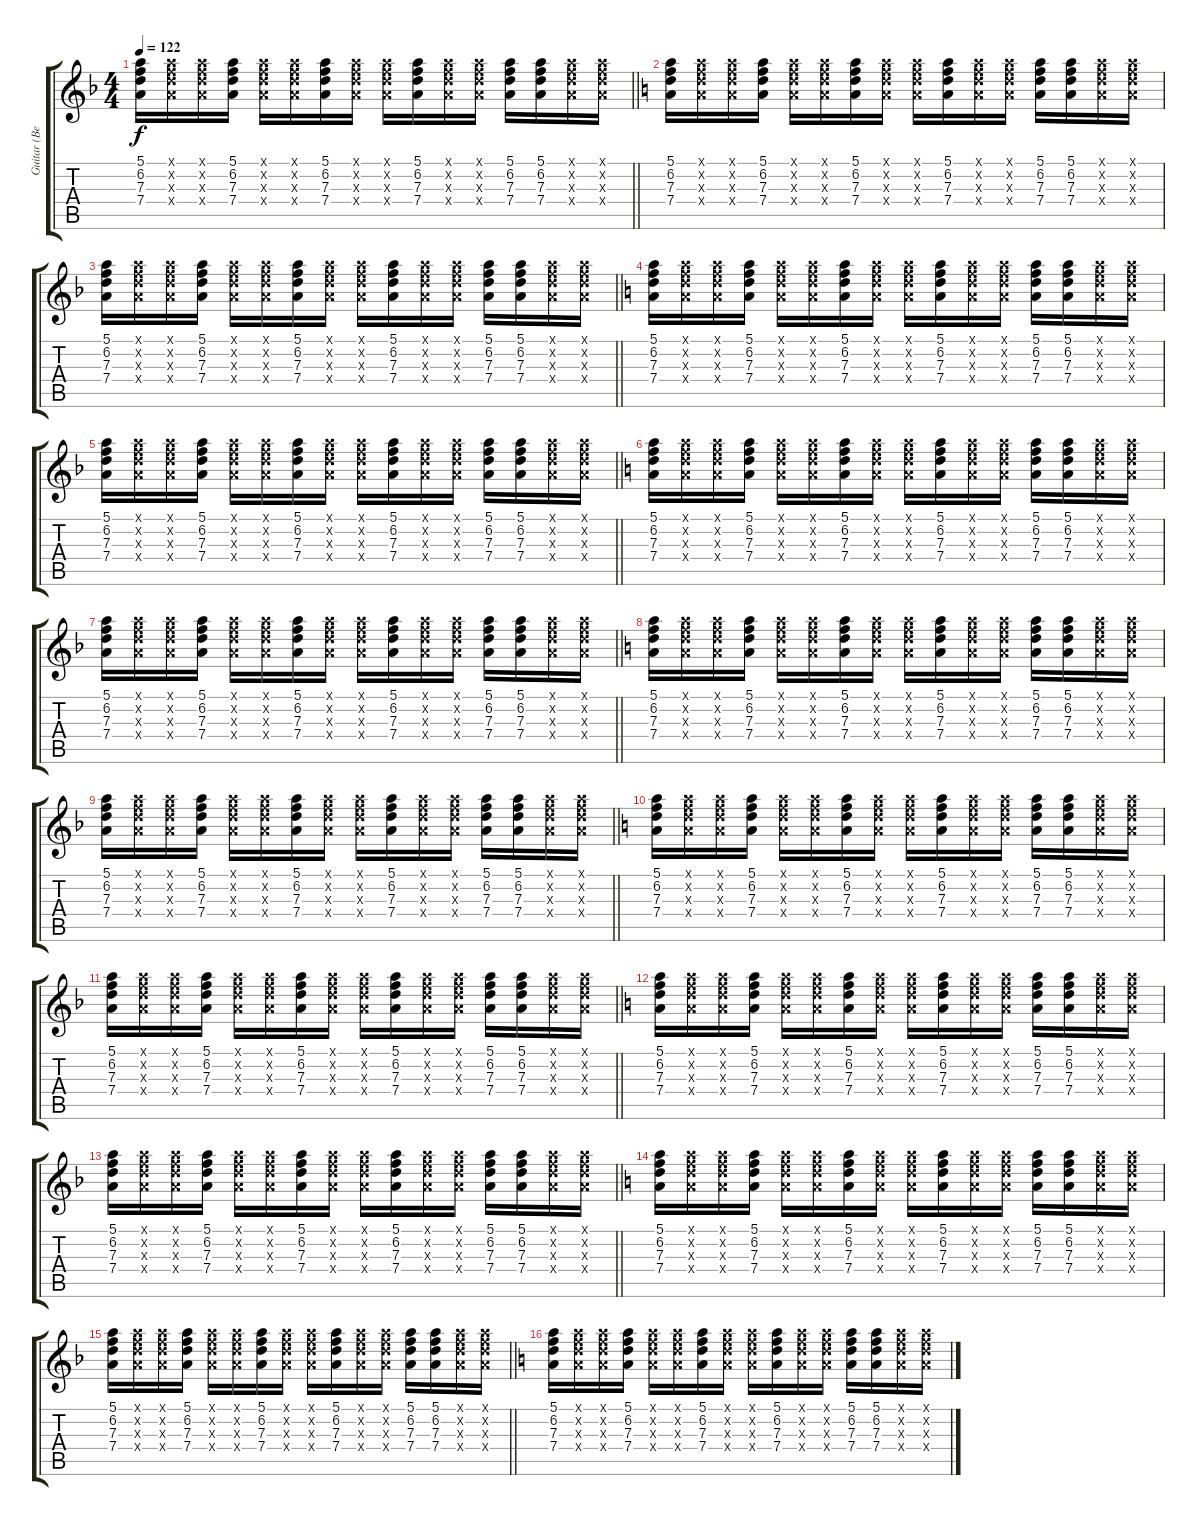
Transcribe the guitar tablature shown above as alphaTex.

\track ("Guitar (Bernard Sumner)" "Guitar (Be") {instrument electricguitarclean}
\staff {score tabs}
\tuning (E4 B3 G3 D3 A2 E2) {hide}
\ts (4 4)
\tempo 122
\clef g2
\barLineRight lightlight
\ks f
(5.1 6.2 7.3 7.4).16{dy f} (5.1{x} 6.2{x} 7.3{x} 7.4{x}).16 (5.1{x} 6.2{x} 7.3{x} 7.4{x}).16 (5.1 6.2 7.3 7.4).16 (5.1{x} 6.2{x} 7.3{x} 7.4{x}).16 (5.1{x} 6.2{x} 7.3{x} 7.4{x}).16 (5.1 6.2 7.3 7.4).16 (5.1{x} 6.2{x} 7.3{x} 7.4{x}).16 (5.1{x} 6.2{x} 7.3{x} 7.4{x}).16 (5.1 6.2 7.3 7.4).16 (5.1{x} 6.2{x} 7.3{x} 7.4{x}).16 (5.1{x} 6.2{x} 7.3{x} 7.4{x}).16 (5.1 6.2 7.3 7.4).16 (5.1 6.2 7.3 7.4).16 (5.1{x} 6.2{x} 7.3{x} 7.4{x}).16 (5.1{x} 6.2{x} 7.3{x} 7.4{x}).16 |
\ks c
(5.1 6.2 7.3 7.4).16 (5.1{x} 6.2{x} 7.3{x} 7.4{x}).16 (5.1{x} 6.2{x} 7.3{x} 7.4{x}).16 (5.1 6.2 7.3 7.4).16 (5.1{x} 6.2{x} 7.3{x} 7.4{x}).16 (5.1{x} 6.2{x} 7.3{x} 7.4{x}).16 (5.1 6.2 7.3 7.4).16 (5.1{x} 6.2{x} 7.3{x} 7.4{x}).16 (5.1{x} 6.2{x} 7.3{x} 7.4{x}).16 (5.1 6.2 7.3 7.4).16 (5.1{x} 6.2{x} 7.3{x} 7.4{x}).16 (5.1{x} 6.2{x} 7.3{x} 7.4{x}).16 (5.1 6.2 7.3 7.4).16 (5.1 6.2 7.3 7.4).16 (5.1{x} 6.2{x} 7.3{x} 7.4{x}).16 (5.1{x} 6.2{x} 7.3{x} 7.4{x}).16 |
\barLineRight lightlight
\ks f
(5.1 6.2 7.3 7.4).16 (5.1{x} 6.2{x} 7.3{x} 7.4{x}).16 (5.1{x} 6.2{x} 7.3{x} 7.4{x}).16 (5.1 6.2 7.3 7.4).16 (5.1{x} 6.2{x} 7.3{x} 7.4{x}).16 (5.1{x} 6.2{x} 7.3{x} 7.4{x}).16 (5.1 6.2 7.3 7.4).16 (5.1{x} 6.2{x} 7.3{x} 7.4{x}).16 (5.1{x} 6.2{x} 7.3{x} 7.4{x}).16 (5.1 6.2 7.3 7.4).16 (5.1{x} 6.2{x} 7.3{x} 7.4{x}).16 (5.1{x} 6.2{x} 7.3{x} 7.4{x}).16 (5.1 6.2 7.3 7.4).16 (5.1 6.2 7.3 7.4).16 (5.1{x} 6.2{x} 7.3{x} 7.4{x}).16 (5.1{x} 6.2{x} 7.3{x} 7.4{x}).16 |
\ks c
(5.1 6.2 7.3 7.4).16 (5.1{x} 6.2{x} 7.3{x} 7.4{x}).16 (5.1{x} 6.2{x} 7.3{x} 7.4{x}).16 (5.1 6.2 7.3 7.4).16 (5.1{x} 6.2{x} 7.3{x} 7.4{x}).16 (5.1{x} 6.2{x} 7.3{x} 7.4{x}).16 (5.1 6.2 7.3 7.4).16 (5.1{x} 6.2{x} 7.3{x} 7.4{x}).16 (5.1{x} 6.2{x} 7.3{x} 7.4{x}).16 (5.1 6.2 7.3 7.4).16 (5.1{x} 6.2{x} 7.3{x} 7.4{x}).16 (5.1{x} 6.2{x} 7.3{x} 7.4{x}).16 (5.1 6.2 7.3 7.4).16 (5.1 6.2 7.3 7.4).16 (5.1{x} 6.2{x} 7.3{x} 7.4{x}).16 (5.1{x} 6.2{x} 7.3{x} 7.4{x}).16 |
\barLineRight lightlight
\ks f
(5.1 6.2 7.3 7.4).16 (5.1{x} 6.2{x} 7.3{x} 7.4{x}).16 (5.1{x} 6.2{x} 7.3{x} 7.4{x}).16 (5.1 6.2 7.3 7.4).16 (5.1{x} 6.2{x} 7.3{x} 7.4{x}).16 (5.1{x} 6.2{x} 7.3{x} 7.4{x}).16 (5.1 6.2 7.3 7.4).16 (5.1{x} 6.2{x} 7.3{x} 7.4{x}).16 (5.1{x} 6.2{x} 7.3{x} 7.4{x}).16 (5.1 6.2 7.3 7.4).16 (5.1{x} 6.2{x} 7.3{x} 7.4{x}).16 (5.1{x} 6.2{x} 7.3{x} 7.4{x}).16 (5.1 6.2 7.3 7.4).16 (5.1 6.2 7.3 7.4).16 (5.1{x} 6.2{x} 7.3{x} 7.4{x}).16 (5.1{x} 6.2{x} 7.3{x} 7.4{x}).16 |
\ks c
(5.1 6.2 7.3 7.4).16 (5.1{x} 6.2{x} 7.3{x} 7.4{x}).16 (5.1{x} 6.2{x} 7.3{x} 7.4{x}).16 (5.1 6.2 7.3 7.4).16 (5.1{x} 6.2{x} 7.3{x} 7.4{x}).16 (5.1{x} 6.2{x} 7.3{x} 7.4{x}).16 (5.1 6.2 7.3 7.4).16 (5.1{x} 6.2{x} 7.3{x} 7.4{x}).16 (5.1{x} 6.2{x} 7.3{x} 7.4{x}).16 (5.1 6.2 7.3 7.4).16 (5.1{x} 6.2{x} 7.3{x} 7.4{x}).16 (5.1{x} 6.2{x} 7.3{x} 7.4{x}).16 (5.1 6.2 7.3 7.4).16 (5.1 6.2 7.3 7.4).16 (5.1{x} 6.2{x} 7.3{x} 7.4{x}).16 (5.1{x} 6.2{x} 7.3{x} 7.4{x}).16 |
\barLineRight lightlight
\ks f
(5.1 6.2 7.3 7.4).16 (5.1{x} 6.2{x} 7.3{x} 7.4{x}).16 (5.1{x} 6.2{x} 7.3{x} 7.4{x}).16 (5.1 6.2 7.3 7.4).16 (5.1{x} 6.2{x} 7.3{x} 7.4{x}).16 (5.1{x} 6.2{x} 7.3{x} 7.4{x}).16 (5.1 6.2 7.3 7.4).16 (5.1{x} 6.2{x} 7.3{x} 7.4{x}).16 (5.1{x} 6.2{x} 7.3{x} 7.4{x}).16 (5.1 6.2 7.3 7.4).16 (5.1{x} 6.2{x} 7.3{x} 7.4{x}).16 (5.1{x} 6.2{x} 7.3{x} 7.4{x}).16 (5.1 6.2 7.3 7.4).16 (5.1 6.2 7.3 7.4).16 (5.1{x} 6.2{x} 7.3{x} 7.4{x}).16 (5.1{x} 6.2{x} 7.3{x} 7.4{x}).16 |
\ks c
(5.1 6.2 7.3 7.4).16 (5.1{x} 6.2{x} 7.3{x} 7.4{x}).16 (5.1{x} 6.2{x} 7.3{x} 7.4{x}).16 (5.1 6.2 7.3 7.4).16 (5.1{x} 6.2{x} 7.3{x} 7.4{x}).16 (5.1{x} 6.2{x} 7.3{x} 7.4{x}).16 (5.1 6.2 7.3 7.4).16 (5.1{x} 6.2{x} 7.3{x} 7.4{x}).16 (5.1{x} 6.2{x} 7.3{x} 7.4{x}).16 (5.1 6.2 7.3 7.4).16 (5.1{x} 6.2{x} 7.3{x} 7.4{x}).16 (5.1{x} 6.2{x} 7.3{x} 7.4{x}).16 (5.1 6.2 7.3 7.4).16 (5.1 6.2 7.3 7.4).16 (5.1{x} 6.2{x} 7.3{x} 7.4{x}).16 (5.1{x} 6.2{x} 7.3{x} 7.4{x}).16 |
\barLineRight lightlight
\ks f
(5.1 6.2 7.3 7.4).16 (5.1{x} 6.2{x} 7.3{x} 7.4{x}).16 (5.1{x} 6.2{x} 7.3{x} 7.4{x}).16 (5.1 6.2 7.3 7.4).16 (5.1{x} 6.2{x} 7.3{x} 7.4{x}).16 (5.1{x} 6.2{x} 7.3{x} 7.4{x}).16 (5.1 6.2 7.3 7.4).16 (5.1{x} 6.2{x} 7.3{x} 7.4{x}).16 (5.1{x} 6.2{x} 7.3{x} 7.4{x}).16 (5.1 6.2 7.3 7.4).16 (5.1{x} 6.2{x} 7.3{x} 7.4{x}).16 (5.1{x} 6.2{x} 7.3{x} 7.4{x}).16 (5.1 6.2 7.3 7.4).16 (5.1 6.2 7.3 7.4).16 (5.1{x} 6.2{x} 7.3{x} 7.4{x}).16 (5.1{x} 6.2{x} 7.3{x} 7.4{x}).16 |
\ks c
(5.1 6.2 7.3 7.4).16 (5.1{x} 6.2{x} 7.3{x} 7.4{x}).16 (5.1{x} 6.2{x} 7.3{x} 7.4{x}).16 (5.1 6.2 7.3 7.4).16 (5.1{x} 6.2{x} 7.3{x} 7.4{x}).16 (5.1{x} 6.2{x} 7.3{x} 7.4{x}).16 (5.1 6.2 7.3 7.4).16 (5.1{x} 6.2{x} 7.3{x} 7.4{x}).16 (5.1{x} 6.2{x} 7.3{x} 7.4{x}).16 (5.1 6.2 7.3 7.4).16 (5.1{x} 6.2{x} 7.3{x} 7.4{x}).16 (5.1{x} 6.2{x} 7.3{x} 7.4{x}).16 (5.1 6.2 7.3 7.4).16 (5.1 6.2 7.3 7.4).16 (5.1{x} 6.2{x} 7.3{x} 7.4{x}).16 (5.1{x} 6.2{x} 7.3{x} 7.4{x}).16 |
\barLineRight lightlight
\ks f
(5.1 6.2 7.3 7.4).16 (5.1{x} 6.2{x} 7.3{x} 7.4{x}).16 (5.1{x} 6.2{x} 7.3{x} 7.4{x}).16 (5.1 6.2 7.3 7.4).16 (5.1{x} 6.2{x} 7.3{x} 7.4{x}).16 (5.1{x} 6.2{x} 7.3{x} 7.4{x}).16 (5.1 6.2 7.3 7.4).16 (5.1{x} 6.2{x} 7.3{x} 7.4{x}).16 (5.1{x} 6.2{x} 7.3{x} 7.4{x}).16 (5.1 6.2 7.3 7.4).16 (5.1{x} 6.2{x} 7.3{x} 7.4{x}).16 (5.1{x} 6.2{x} 7.3{x} 7.4{x}).16 (5.1 6.2 7.3 7.4).16 (5.1 6.2 7.3 7.4).16 (5.1{x} 6.2{x} 7.3{x} 7.4{x}).16 (5.1{x} 6.2{x} 7.3{x} 7.4{x}).16 |
\ks c
(5.1 6.2 7.3 7.4).16 (5.1{x} 6.2{x} 7.3{x} 7.4{x}).16 (5.1{x} 6.2{x} 7.3{x} 7.4{x}).16 (5.1 6.2 7.3 7.4).16 (5.1{x} 6.2{x} 7.3{x} 7.4{x}).16 (5.1{x} 6.2{x} 7.3{x} 7.4{x}).16 (5.1 6.2 7.3 7.4).16 (5.1{x} 6.2{x} 7.3{x} 7.4{x}).16 (5.1{x} 6.2{x} 7.3{x} 7.4{x}).16 (5.1 6.2 7.3 7.4).16 (5.1{x} 6.2{x} 7.3{x} 7.4{x}).16 (5.1{x} 6.2{x} 7.3{x} 7.4{x}).16 (5.1 6.2 7.3 7.4).16 (5.1 6.2 7.3 7.4).16 (5.1{x} 6.2{x} 7.3{x} 7.4{x}).16 (5.1{x} 6.2{x} 7.3{x} 7.4{x}).16 |
\barLineRight lightlight
\ks f
(5.1 6.2 7.3 7.4).16 (5.1{x} 6.2{x} 7.3{x} 7.4{x}).16 (5.1{x} 6.2{x} 7.3{x} 7.4{x}).16 (5.1 6.2 7.3 7.4).16 (5.1{x} 6.2{x} 7.3{x} 7.4{x}).16 (5.1{x} 6.2{x} 7.3{x} 7.4{x}).16 (5.1 6.2 7.3 7.4).16 (5.1{x} 6.2{x} 7.3{x} 7.4{x}).16 (5.1{x} 6.2{x} 7.3{x} 7.4{x}).16 (5.1 6.2 7.3 7.4).16 (5.1{x} 6.2{x} 7.3{x} 7.4{x}).16 (5.1{x} 6.2{x} 7.3{x} 7.4{x}).16 (5.1 6.2 7.3 7.4).16 (5.1 6.2 7.3 7.4).16 (5.1{x} 6.2{x} 7.3{x} 7.4{x}).16 (5.1{x} 6.2{x} 7.3{x} 7.4{x}).16 |
\ks c
(5.1 6.2 7.3 7.4).16 (5.1{x} 6.2{x} 7.3{x} 7.4{x}).16 (5.1{x} 6.2{x} 7.3{x} 7.4{x}).16 (5.1 6.2 7.3 7.4).16 (5.1{x} 6.2{x} 7.3{x} 7.4{x}).16 (5.1{x} 6.2{x} 7.3{x} 7.4{x}).16 (5.1 6.2 7.3 7.4).16 (5.1{x} 6.2{x} 7.3{x} 7.4{x}).16 (5.1{x} 6.2{x} 7.3{x} 7.4{x}).16 (5.1 6.2 7.3 7.4).16 (5.1{x} 6.2{x} 7.3{x} 7.4{x}).16 (5.1{x} 6.2{x} 7.3{x} 7.4{x}).16 (5.1 6.2 7.3 7.4).16 (5.1 6.2 7.3 7.4).16 (5.1{x} 6.2{x} 7.3{x} 7.4{x}).16 (5.1{x} 6.2{x} 7.3{x} 7.4{x}).16 |
\barLineRight lightlight
\ks f
(5.1 6.2 7.3 7.4).16 (5.1{x} 6.2{x} 7.3{x} 7.4{x}).16 (5.1{x} 6.2{x} 7.3{x} 7.4{x}).16 (5.1 6.2 7.3 7.4).16 (5.1{x} 6.2{x} 7.3{x} 7.4{x}).16 (5.1{x} 6.2{x} 7.3{x} 7.4{x}).16 (5.1 6.2 7.3 7.4).16 (5.1{x} 6.2{x} 7.3{x} 7.4{x}).16 (5.1{x} 6.2{x} 7.3{x} 7.4{x}).16 (5.1 6.2 7.3 7.4).16 (5.1{x} 6.2{x} 7.3{x} 7.4{x}).16 (5.1{x} 6.2{x} 7.3{x} 7.4{x}).16 (5.1 6.2 7.3 7.4).16 (5.1 6.2 7.3 7.4).16 (5.1{x} 6.2{x} 7.3{x} 7.4{x}).16 (5.1{x} 6.2{x} 7.3{x} 7.4{x}).16 |
\ks c
(5.1 6.2 7.3 7.4).16 (5.1{x} 6.2{x} 7.3{x} 7.4{x}).16 (5.1{x} 6.2{x} 7.3{x} 7.4{x}).16 (5.1 6.2 7.3 7.4).16 (5.1{x} 6.2{x} 7.3{x} 7.4{x}).16 (5.1{x} 6.2{x} 7.3{x} 7.4{x}).16 (5.1 6.2 7.3 7.4).16 (5.1{x} 6.2{x} 7.3{x} 7.4{x}).16 (5.1{x} 6.2{x} 7.3{x} 7.4{x}).16 (5.1 6.2 7.3 7.4).16 (5.1{x} 6.2{x} 7.3{x} 7.4{x}).16 (5.1{x} 6.2{x} 7.3{x} 7.4{x}).16 (5.1 6.2 7.3 7.4).16 (5.1 6.2 7.3 7.4).16 (5.1{x} 6.2{x} 7.3{x} 7.4{x}).16 (5.1{x} 6.2{x} 7.3{x} 7.4{x}).16
